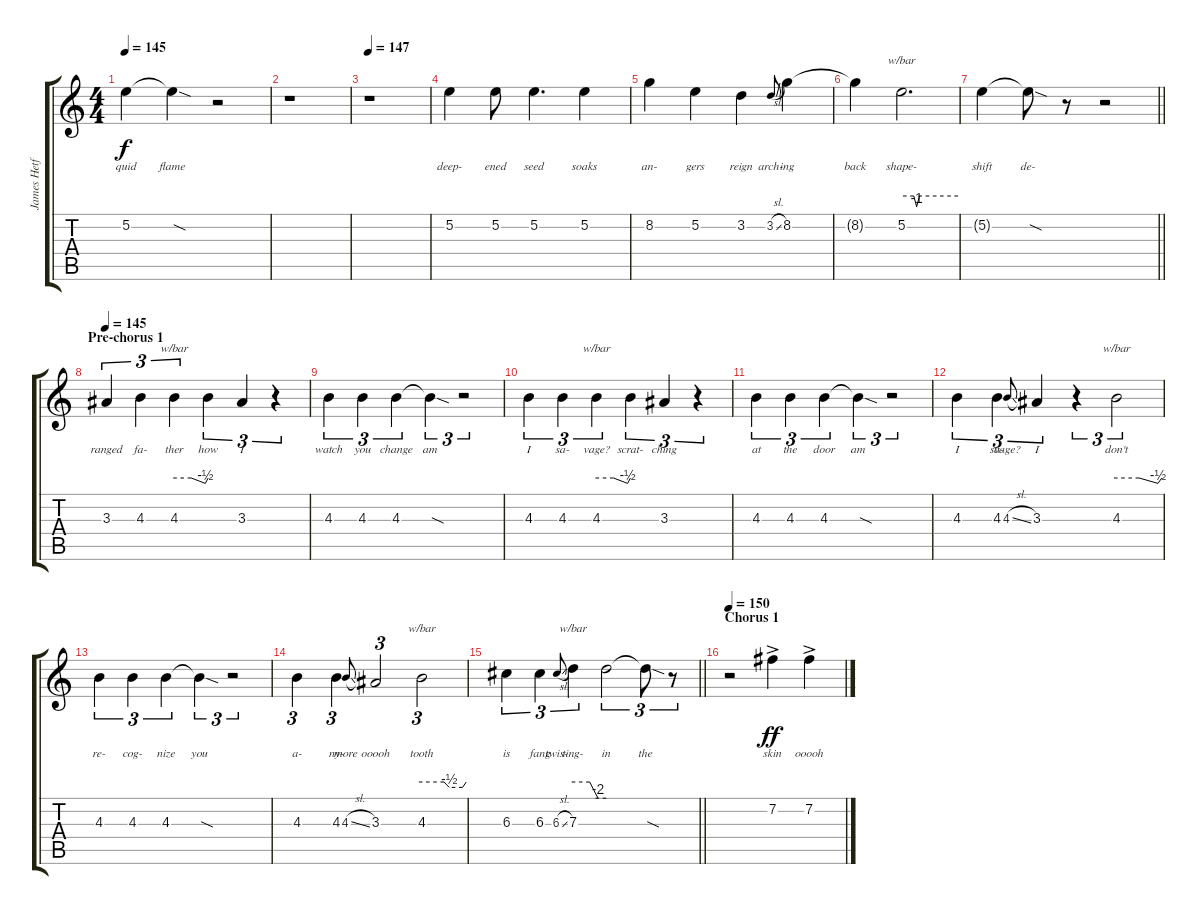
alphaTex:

\track ("James Hetfield (Vocals)" "James Hetf") {instrument overdrivenguitar}
\staff {score tabs}
\tuning (E4 B3 G3 D3 A2 E2) {hide}
\ts (4 4)
\tempo 145
\clef g2
\ks c
5.2{t}.4{lyrics (0 "quid") lyrics (1 "") lyrics (2 "") lyrics (3 "") lyrics (4 "") dy f} 5.2{sod t}.4{lyrics (0 "flame") lyrics (1 "") lyrics (2 "") lyrics (3 "") lyrics (4 "")} r.2 |
r.1 |
\tempo 147
r.1 |
5.2.4{lyrics (0 "deep-") lyrics (1 "") lyrics (2 "") lyrics (3 "") lyrics (4 "")} 5.2.8{lyrics (0 "ened") lyrics (1 "") lyrics (2 "") lyrics (3 "") lyrics (4 "")} 5.2.4{d lyrics (0 "seed") lyrics (1 "") lyrics (2 "") lyrics (3 "") lyrics (4 "")} 5.2.4{lyrics (0 "soaks") lyrics (1 "") lyrics (2 "") lyrics (3 "") lyrics (4 "")} |
8.2.4{lyrics (0 "an-") lyrics (1 "") lyrics (2 "") lyrics (3 "") lyrics (4 "")} 5.2.4{lyrics (0 "gers") lyrics (1 "") lyrics (2 "") lyrics (3 "") lyrics (4 "")} 3.2.4{lyrics (0 "reign") lyrics (1 "") lyrics (2 "") lyrics (3 "") lyrics (4 "")} 3.2{sl}.8{lyrics (0 "arch-") lyrics (1 "") lyrics (2 "") lyrics (3 "") lyrics (4 "") gr onbeat} 8.2.4{lyrics (0 "ing") lyrics (1 "") lyrics (2 "") lyrics (3 "") lyrics (4 "")} |
8.2{t}.4{lyrics (0 "back") lyrics (1 "") lyrics (2 "") lyrics (3 "") lyrics (4 "")} 5.2.2{d tbe (custom default 0 0 13 0 16 -4 19 0 60 0) lyrics (0 "shape-") lyrics (1 "") lyrics (2 "") lyrics (3 "") lyrics (4 "")} |
\barLineRight lightlight
5.2{t}.4{lyrics (0 "shift") lyrics (1 "") lyrics (2 "") lyrics (3 "") lyrics (4 "")} 5.2{sod t}.8{lyrics (0 "de-") lyrics (1 "") lyrics (2 "") lyrics (3 "") lyrics (4 "")} r.8 r.2 |
\section ("" "Pre-chorus 1")
\tempo 145
3.3.4{tu (3 2) lyrics (0 "ranged") lyrics (1 "") lyrics (2 "") lyrics (3 "") lyrics (4 "") volume 14} 4.3.4{tu (3 2) lyrics (0 "fa-") lyrics (1 "") lyrics (2 "") lyrics (3 "") lyrics (4 "")} 4.3.4{tu (3 2) tbe (custom default 0 0 30 0 55 -2 60 0) lyrics (0 "ther") lyrics (1 "") lyrics (2 "") lyrics (3 "") lyrics (4 "")} 4.3{t}.4{tu (3 2) lyrics (0 "how") lyrics (1 "") lyrics (2 "") lyrics (3 "") lyrics (4 "")} 3.3.4{tu (3 2) lyrics (0 "I") lyrics (1 "") lyrics (2 "") lyrics (3 "") lyrics (4 "")} r.4{tu (3 2)} |
4.3.4{tu (3 2) lyrics (0 "watch") lyrics (1 "") lyrics (2 "") lyrics (3 "") lyrics (4 "")} 4.3.4{tu (3 2) lyrics (0 "you") lyrics (1 "") lyrics (2 "") lyrics (3 "") lyrics (4 "")} 4.3.4{tu (3 2) lyrics (0 "change") lyrics (1 "") lyrics (2 "") lyrics (3 "") lyrics (4 "")} 4.3{sod t}.4{tu (3 2) lyrics (0 "am") lyrics (1 "") lyrics (2 "") lyrics (3 "") lyrics (4 "")} r.2{tu (3 2)} |
4.3.4{tu (3 2) lyrics (0 "I") lyrics (1 "") lyrics (2 "") lyrics (3 "") lyrics (4 "")} 4.3.4{tu (3 2) lyrics (0 "sa-") lyrics (1 "") lyrics (2 "") lyrics (3 "") lyrics (4 "")} 4.3.4{tu (3 2) tbe (custom default 0 0 30 0 55 -2 60 0) lyrics (0 "vage?") lyrics (1 "") lyrics (2 "") lyrics (3 "") lyrics (4 "")} 4.3{t}.4{tu (3 2) lyrics (0 "scrat-") lyrics (1 "") lyrics (2 "") lyrics (3 "") lyrics (4 "")} 3.3.4{tu (3 2) lyrics (0 "ching") lyrics (1 "") lyrics (2 "") lyrics (3 "") lyrics (4 "")} r.4{tu (3 2)} |
4.3.4{tu (3 2) lyrics (0 "at") lyrics (1 "") lyrics (2 "") lyrics (3 "") lyrics (4 "")} 4.3.4{tu (3 2) lyrics (0 "the") lyrics (1 "") lyrics (2 "") lyrics (3 "") lyrics (4 "")} 4.3.4{tu (3 2) lyrics (0 "door") lyrics (1 "") lyrics (2 "") lyrics (3 "") lyrics (4 "")} 4.3{sod t}.4{tu (3 2) lyrics (0 "am") lyrics (1 "") lyrics (2 "") lyrics (3 "") lyrics (4 "")} r.2{tu (3 2)} |
4.3.4{tu (3 2) lyrics (0 "I") lyrics (1 "") lyrics (2 "") lyrics (3 "") lyrics (4 "")} 4.3.4{tu (3 2) lyrics (0 "sa-") lyrics (1 "") lyrics (2 "") lyrics (3 "") lyrics (4 "")} 4.3{sl}.8{lyrics (0 "vage?") lyrics (1 "") lyrics (2 "") lyrics (3 "") lyrics (4 "") gr onbeat} 3.3.4{tu (3 2) lyrics (0 "I") lyrics (1 "") lyrics (2 "") lyrics (3 "") lyrics (4 "")} r.4{tu (3 2)} 4.3.2{tu (3 2) tbe (custom default 0 0 30 0 55 -2 60 0) lyrics (0 "don't") lyrics (1 "") lyrics (2 "") lyrics (3 "") lyrics (4 "")} |
4.3.4{tu (3 2) lyrics (0 "re-") lyrics (1 "") lyrics (2 "") lyrics (3 "") lyrics (4 "")} 4.3.4{tu (3 2) lyrics (0 "cog-") lyrics (1 "") lyrics (2 "") lyrics (3 "") lyrics (4 "")} 4.3.4{tu (3 2) lyrics (0 "nize") lyrics (1 "") lyrics (2 "") lyrics (3 "") lyrics (4 "")} 4.3{sod t}.4{tu (3 2) lyrics (0 "you") lyrics (1 "") lyrics (2 "") lyrics (3 "") lyrics (4 "")} r.2{tu (3 2)} |
4.3.4{tu (3 2) lyrics (0 "a-") lyrics (1 "") lyrics (2 "") lyrics (3 "") lyrics (4 "")} 4.3.4{tu (3 2) lyrics (0 "ny-") lyrics (1 "") lyrics (2 "") lyrics (3 "") lyrics (4 "")} 4.3{sl}.8{lyrics (0 "more") lyrics (1 "") lyrics (2 "") lyrics (3 "") lyrics (4 "") gr onbeat} 3.3.2{tu (3 2) lyrics (0 "ooooh") lyrics (1 "") lyrics (2 "") lyrics (3 "") lyrics (4 "")} 4.3.2{tu (3 2) tbe (custom default 0 0 30 0 37 -2 55 -2 60 0) lyrics (0 "tooth") lyrics (1 "") lyrics (2 "") lyrics (3 "") lyrics (4 "")} |
\barLineRight lightlight
6.3.4{tu (3 2) lyrics (0 "is") lyrics (1 "") lyrics (2 "") lyrics (3 "") lyrics (4 "")} 6.3.4{tu (3 2) lyrics (0 "fang") lyrics (1 "") lyrics (2 "") lyrics (3 "") lyrics (4 "")} 6.3{sl}.8{lyrics (0 "twis-") lyrics (1 "") lyrics (2 "") lyrics (3 "") lyrics (4 "") gr onbeat} 7.3.4{tu (3 2) tbe (custom default 0 0 30 0 45 -8 60 -8) lyrics (0 "ting-") lyrics (1 "") lyrics (2 "") lyrics (3 "") lyrics (4 "")} 7.3{t}.2{tu (3 2) lyrics (0 "in") lyrics (1 "") lyrics (2 "") lyrics (3 "") lyrics (4 "")} 7.3{sod t}.8{tu (3 2) lyrics (0 "the") lyrics (1 "") lyrics (2 "") lyrics (3 "") lyrics (4 "")} r.8{tu (3 2)} |
\section ("" "Chorus 1")
\tempo 150
r.2 7.2{ac}.4{lyrics (0 "skin") lyrics (1 "") lyrics (2 "") lyrics (3 "") lyrics (4 "") dy ff} 7.2{ac}.4{lyrics (0 "ooooh") lyrics (1 "") lyrics (2 "") lyrics (3 "") lyrics (4 "")}
